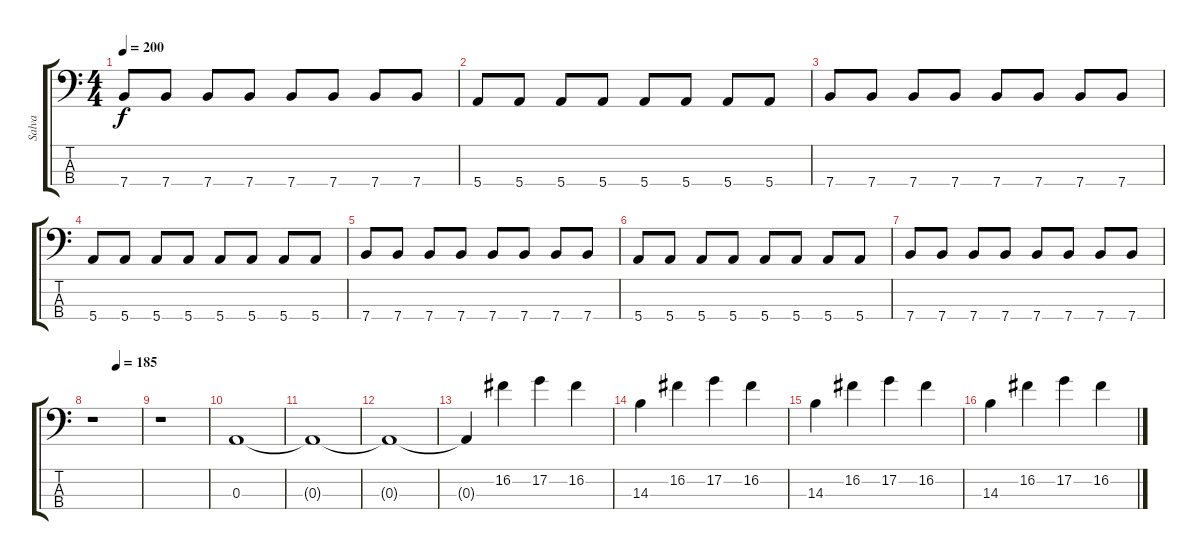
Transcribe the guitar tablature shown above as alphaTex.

\track ("Salva" "Salva") {instrument electricbassfinger}
\staff {score tabs}
\tuning (G2 D2 A1 E1) {hide}
\ts (4 4)
\tempo 200
\clef f4
\ks c
7.4.8{dy f} 7.4.8 7.4.8 7.4.8 7.4.8 7.4.8 7.4.8 7.4.8 |
5.4.8 5.4.8 5.4.8 5.4.8 5.4.8 5.4.8 5.4.8 5.4.8 |
7.4.8 7.4.8 7.4.8 7.4.8 7.4.8 7.4.8 7.4.8 7.4.8 |
5.4.8 5.4.8 5.4.8 5.4.8 5.4.8 5.4.8 5.4.8 5.4.8 |
7.4.8 7.4.8 7.4.8 7.4.8 7.4.8 7.4.8 7.4.8 7.4.8 |
5.4.8 5.4.8 5.4.8 5.4.8 5.4.8 5.4.8 5.4.8 5.4.8 |
7.4.8 7.4.8 7.4.8 7.4.8 7.4.8 7.4.8 7.4.8 7.4.8 |
\tempo (185 0.5)
r.1 |
r.1 |
0.3.1 |
0.3{t}.1 |
0.3{t}.1 |
0.3{t}.4 16.2.4 17.2.4{volume 7} 16.2.4 |
14.3.4 16.2.4 17.2.4 16.2.4 |
14.3.4 16.2.4 17.2.4 16.2.4 |
14.3.4 16.2.4 17.2.4 16.2.4
